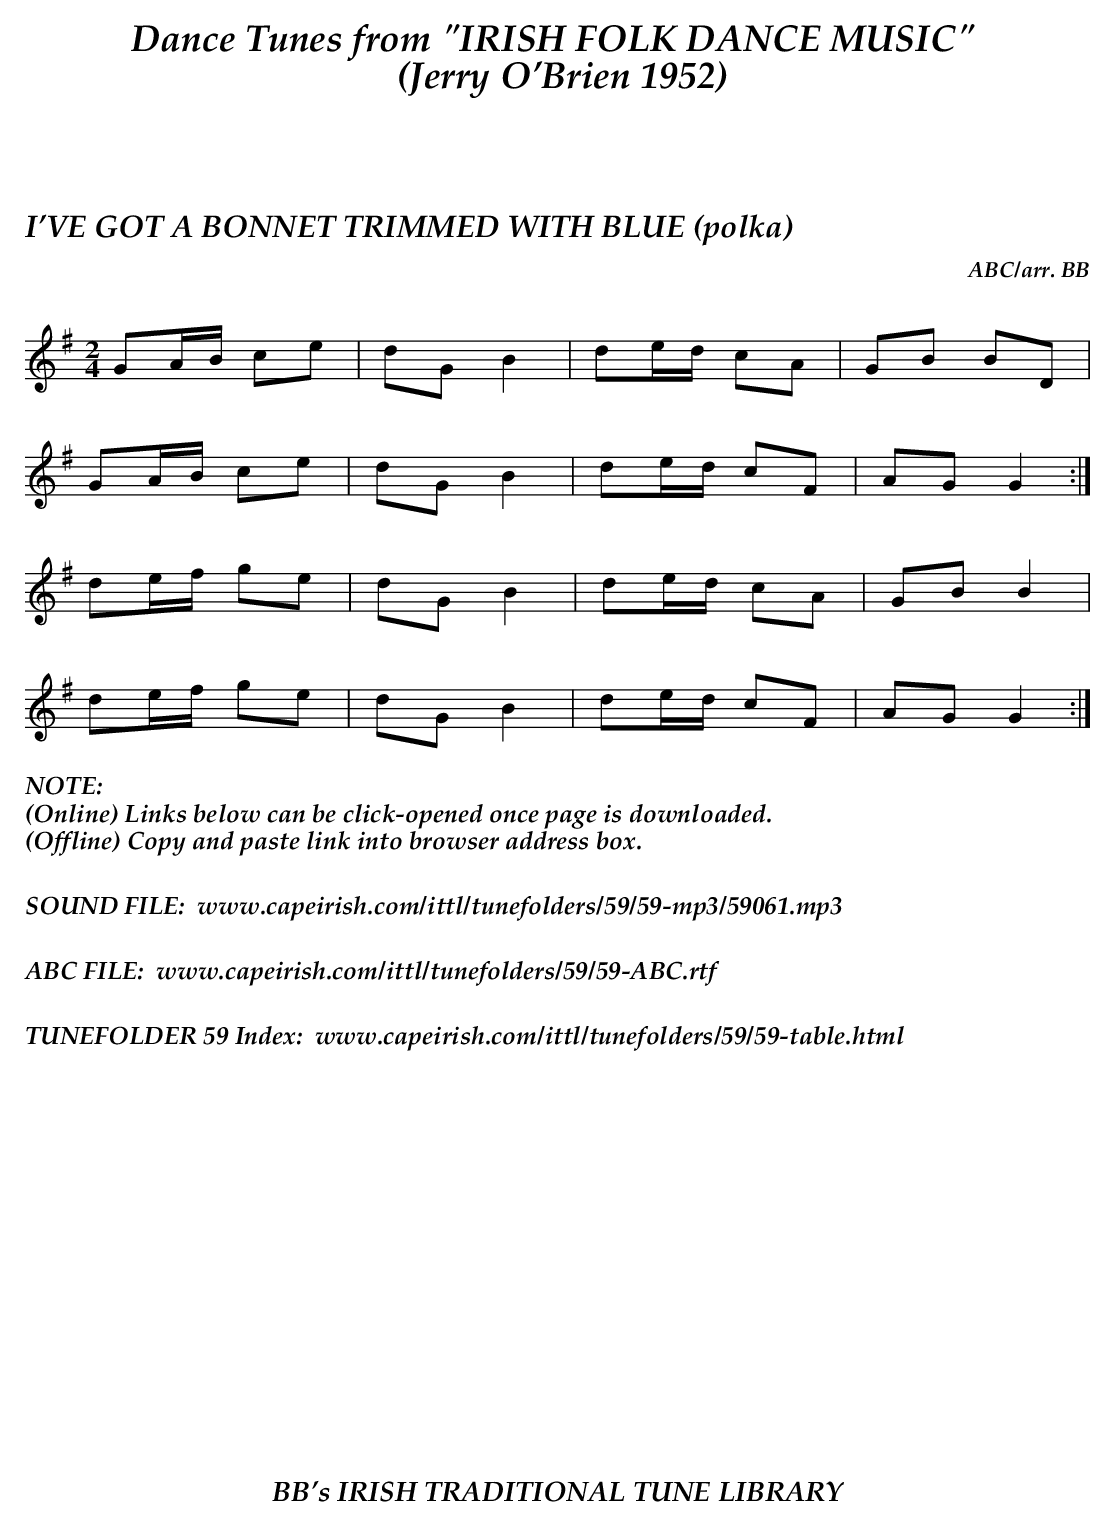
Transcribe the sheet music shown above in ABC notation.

X:1
T:I'VE GOT A BONNET TRIMMED WITH BLUE (polka)
C:ABC/arr. BB
L:1/8
M:2/4
K:G
GA/B/ ce|dG B2|de/d/ cA|GB BD|
GA/B/ ce|dG B2|de/d/ cF|AG G2 :|
de/f/ ge|dG B2|de/d/ cA|GB B2|
de/f/ ge|dG B2|de/d/ cF|AG G2 :|
%%textfont "Palatino-BoldItalic" 16
%%begintext
%%NOTE:
(Online) Links below can be click-opened once page is downloaded.
(Offline) Copy and paste link into browser address box.
%%
%%
SOUND FILE:  www.capeirish.com/ittl/tunefolders/59/59-mp3/59061.mp3
%%
%%
ABC FILE:  www.capeirish.com/ittl/tunefolders/59/59-ABC.rtf
%%
%%
TUNEFOLDER 59 Index:  www.capeirish.com/ittl/tunefolders/59/59-table.html
